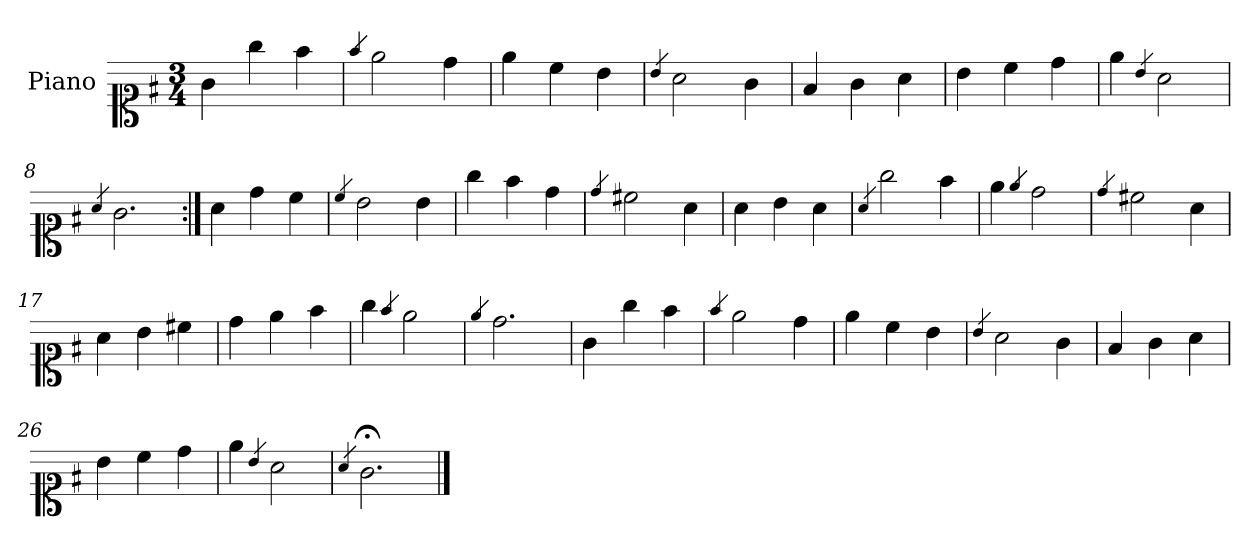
**kern
*part1
*staff1
*I"Piano
*I'Pno.
*clefC1
*k[f#]
*M3/4
=1
4g\
4gg\
4ff#\
=2
4qff#/
2ee\
4dd\
=3
4ee\
4cc\
4b\
=4
4qb/
2a\
4g\
=5
4f#/
4g\
4a\
=6
4b\
4cc\
4dd\
=7
4ee\
4qb/
2a\
=8
4qa/
2.g\
=9:|!
4a\
4dd\
4cc\
=10
4qcc/
2b\
4b\
=11
4gg\
4ff#\
4dd\
!!LO:LB:g=z
=12
4qdd/
2cc#X\
4a\
=13
4a\
4b\
4a\
=14
4qa/
2gg\
4ff#\
=15
4ee\
4qee/
2dd\
=16
4qdd/
2cc#X\
4a\
=17
4a\
4b\
4cc#X\
=18
4dd\
4ee\
4ff#\
=19
4gg\
4qff#/
2ee\
=20
4qee/
2.dd\
=21
4g\
4gg\
4ff#\
=22
4qff#/
2ee\
4dd\
!!LO:LB:g=z
=23
4ee\
4cc\
4b\
=24
4qb/
2a\
4g\
=25
4f#/
4g\
4a\
=26
4b\
4cc\
4dd\
=27
4ee\
4qb/
2a\
=28
4qa/
2.g;<\
==
*-
